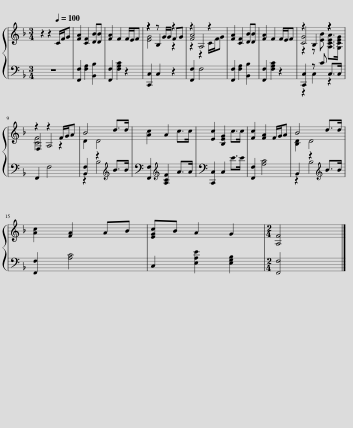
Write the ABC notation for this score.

X:1
%%score { ( 1 3 4 ) | ( 2 5 ) }
L:1/8
M:3/4
I:linebreak $
K:F
V:1 treble
V:3 treble
V:4 treble
V:2 bass
V:5 bass
V:1
 z2 z2[Q:1/4=100] C/F/G | [FA]2 [CF]2 [DB][DB] | [FA]2 F2 F/E/F | z2 z G/G/ FG | [FA]4 z2 | %5
 [FA]2 [CF]2 [DB][DB] | [FA]2 F2 F/E/F | [CG]4 z2 |$ F,2 z2 F/G/A | B4 d>d | %10
 [Ac]2 A2 c>c | [Ec]2 [B,EG]2 c>c | [Fc]2 [FA]2 F/G/A | B4 d>d |$ [Ac]2 [FA]2 AB | %15
 [EGc]B A2 G2 |[M:2/4] [A,F]4 |] %17
V:2
 z6 | [F,,F,]2 [F,A,]2 [B,,B,]2 | [F,,F,]2 [F,A,C]2 z2 | [C,,C,]2 C,2 z2 | [F,,F,]2 F,4 | %5
 [F,,F,]2 [F,A,]2 [B,,B,]2 | [F,,F,]2 [F,A,C]2 z2 | [C,,C,]2 z C C,>C, |$ F,,2 F,4 | [B,,F,]2 z2[K:treble] B>B | %10
 [F,,F,]2[K:treble] [A,CF]2 A>A | [C,,C,]2 C,2 E>E | [F,,F,]2 [A,C]4 | B,,2 z2[K:treble] B>B |$ [F,,F,]2 [A,C]4 | %15
 C,2 [E,A,E]2 [E,G,B,]2 |[M:2/4] [F,,F,]4 |] %17
V:3
 x6 | x6 | x6 | [EG]4 z2 | z2 z2 C/F/G | %5
 x6 | x6 | z2 z [EB] [A,CEA]>[G,CEG] |$ [CF]4 z2 | D2 D4 | %10
 x6 | x6 | x6 | [B,D]2 D4 |$ x6 | %15
 x6 |[M:2/4] x4 |] %17
V:4
 x6 | x6 | x6 | z2 B,2 z2 | z2 A,4 | %5
 x6 | x6 | z2 B,2 z2 |$ z2 A,4 | x6 | %10
 x6 | x6 | x6 | x6 |$ x6 | %15
 x6 |[M:2/4] x4 |] %17
V:5
 x6 | x6 | x6 | x6 | x6 | %5
 x6 | x6 | z2 C,2 z2 |$ x6 | z2 B,4[K:treble] | %10
 x2[K:treble] x4 | x6 | x6 | z2 B,4[K:treble] |$ x6 | %15
 x6 |[M:2/4] x4 |] %17
